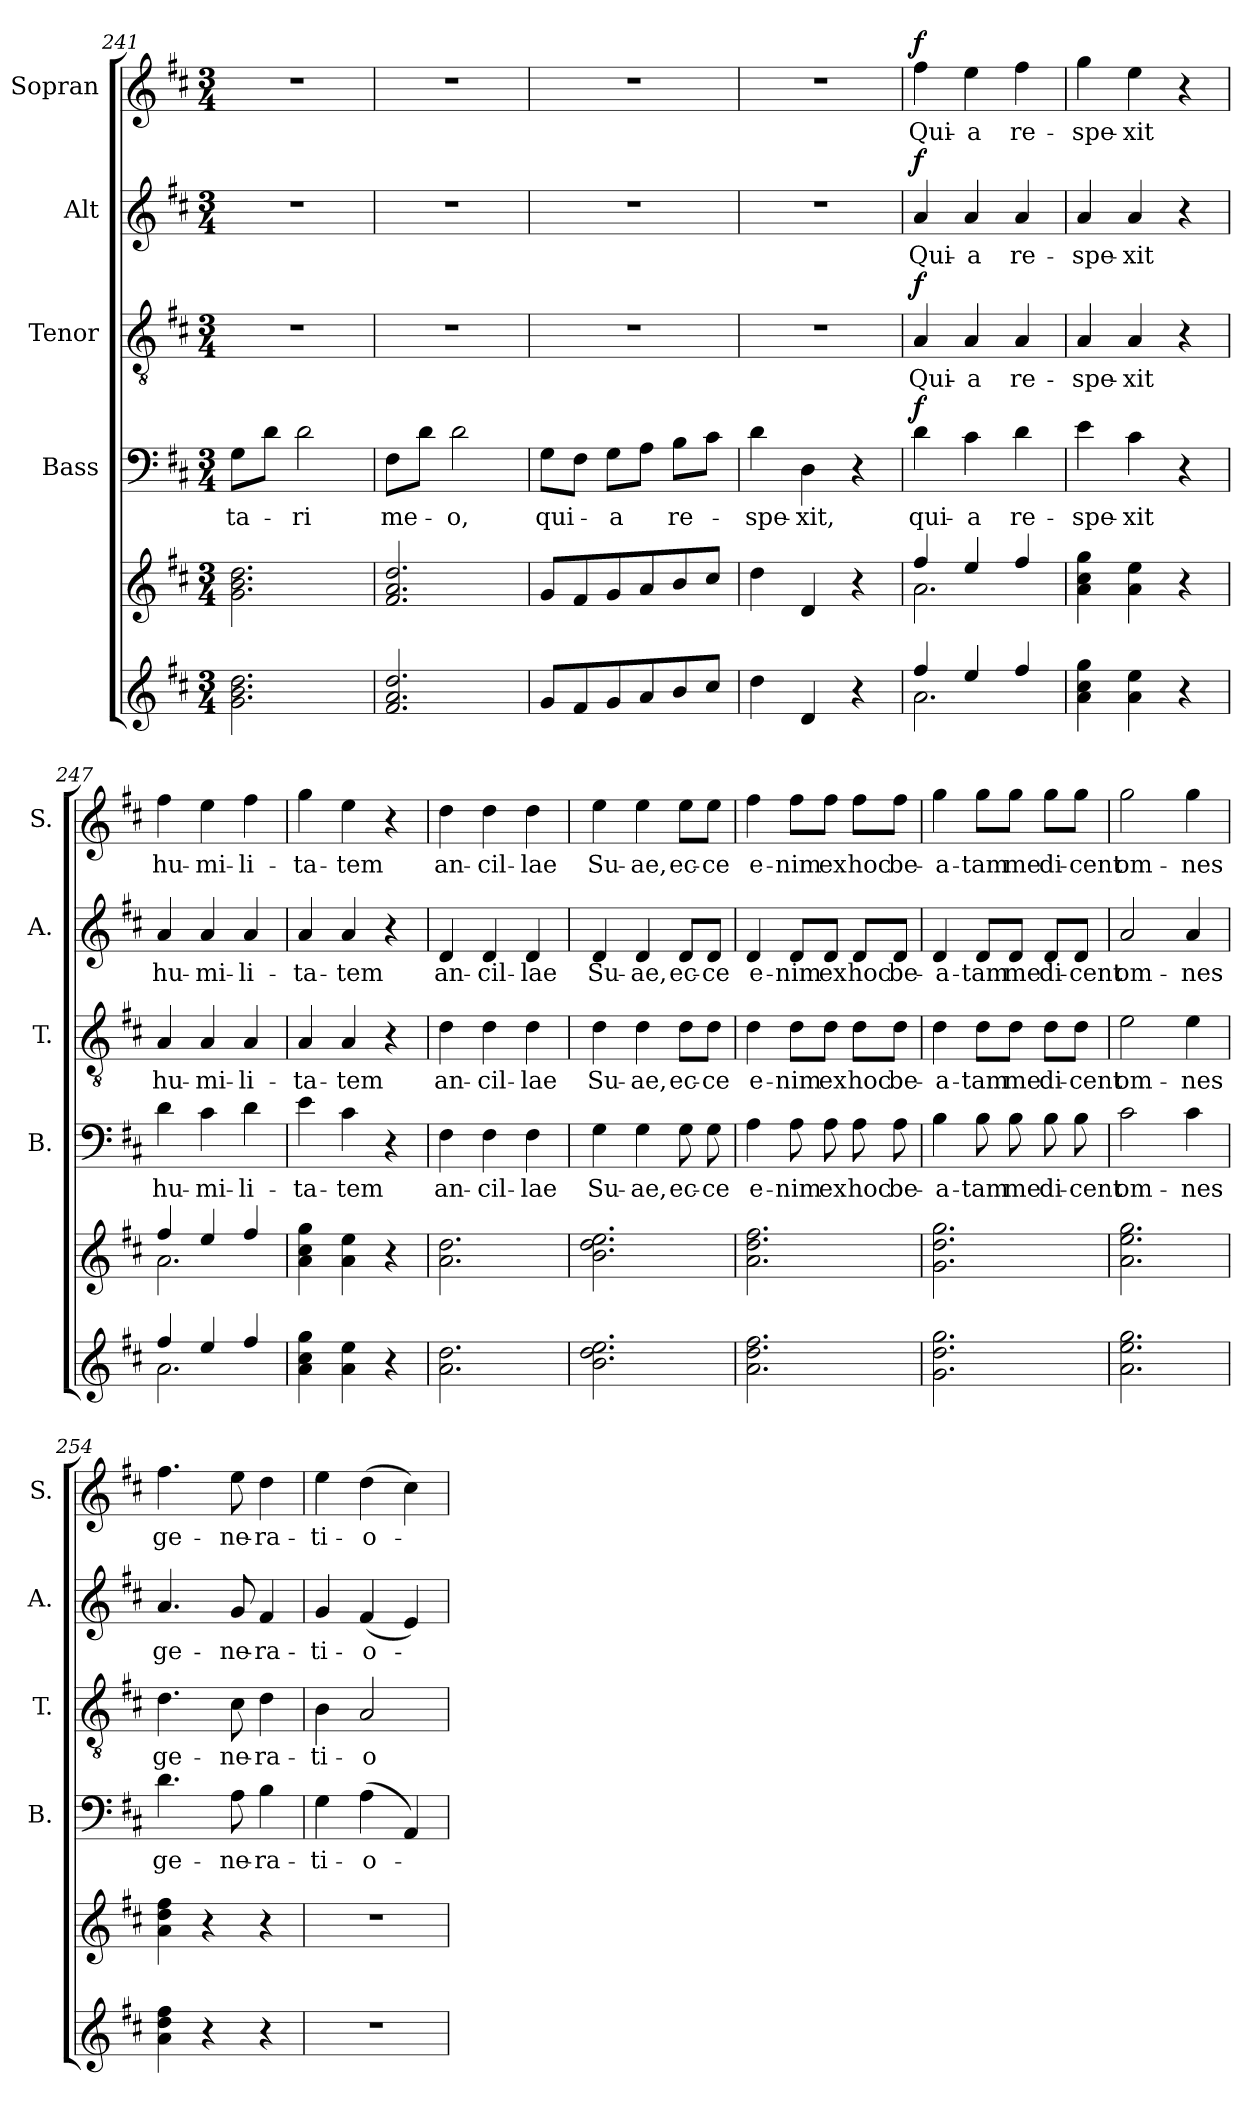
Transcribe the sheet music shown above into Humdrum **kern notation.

**kern	**kern	**kern	**text	**dynam	**kern	**text	**dynam	**kern	**text	**dynam	**kern	**text	**dynam
*part6	*part5	*part4	*part4	*part4	*part3	*part3	*part3	*part2	*part2	*part2	*part1	*part1	*part1
*staff6	*staff5	*staff4	*staff4	*staff4	*staff3	*staff3	*staff3	*staff2	*staff2	*staff2	*staff1	*staff1	*staff1
*	*	*I"Bass	*	*	*I"Tenor	*	*	*I"Alt	*	*	*I"Sopran	*	*
*	*	*I'B.	*	*	*I'T.	*	*	*I'A.	*	*	*I'S.	*	*
*clefG2	*clefG2	*clefF4	*	*	*clefGv2	*	*	*clefG2	*	*	*clefG2	*	*
*k[f#c#]	*k[f#c#]	*k[f#c#]	*	*	*k[f#c#]	*	*	*k[f#c#]	*	*	*k[f#c#]	*	*
*D:	*D:	*D:	*	*	*D:	*	*	*D:	*	*	*D:	*	*
*M3/4	*M3/4	*M3/4	*	*	*M3/4	*	*	*M3/4	*	*	*M3/4	*	*
=241	=241	=241	=241	=241	=241	=241	=241	=241	=241	=241	=241	=241	=241
!	!	!	!LO:LY:b	!	!	!	!	!	!	!	!	!	!
2.g\ 2.b\ 2.dd\	2.g\ 2.b\ 2.dd\	8G\L	-ta-	.	2.r	.	.	2.r	.	.	2.r	.	.
.	.	8d\J	.	.	.	.	.	.	.	.	.	.	.
!	!	!	!LO:LY:b	!	!	!	!	!	!	!	!	!	!
.	.	2d\	-ri	.	.	.	.	.	.	.	.	.	.
=242	=242	=242	=242	=242	=242	=242	=242	=242	=242	=242	=242	=242	=242
!	!	!	!LO:LY:b	!	!	!	!	!	!	!	!	!	!
2.f#/ 2.a/ 2.dd/	2.f#/ 2.a/ 2.dd/	8F#\L	me-	.	2.r	.	.	2.r	.	.	2.r	.	.
.	.	8d\J	.	.	.	.	.	.	.	.	.	.	.
!	!	!	!LO:LY:b	!	!	!	!	!	!	!	!	!	!
.	.	2d\	-o,	.	.	.	.	.	.	.	.	.	.
!!LO:LB:g=z
=243	=243	=243	=243	=243	=243	=243	=243	=243	=243	=243	=243	=243	=243
!	!	!	!LO:LY:b	!	!	!	!	!	!	!	!	!	!
8g/L	8g/L	8G\L	qui-	.	2.r	.	.	2.r	.	.	2.r	.	.
8f#/	8f#/	8F#\J	.	.	.	.	.	.	.	.	.	.	.
!	!	!	!LO:LY:b	!	!	!	!	!	!	!	!	!	!
8g/	8g/	8G\L	-a	.	.	.	.	.	.	.	.	.	.
8a/	8a/	8A\J	.	.	.	.	.	.	.	.	.	.	.
!	!	!	!LO:LY:b	!	!	!	!	!	!	!	!	!	!
8b/	8b/	8B\L	re-	.	.	.	.	.	.	.	.	.	.
8cc#/J	8cc#/J	8c#\J	.	.	.	.	.	.	.	.	.	.	.
=244	=244	=244	=244	=244	=244	=244	=244	=244	=244	=244	=244	=244	=244
!	!	!	!LO:LY:b	!	!	!	!	!	!	!	!	!	!
4dd\	4dd\	4d\	-spe-	.	2.r	.	.	2.r	.	.	2.r	.	.
!	!	!	!LO:LY:b	!	!	!	!	!	!	!	!	!	!
4d/	4d/	4D\	-xit,	.	.	.	.	.	.	.	.	.	.
4r	4r	4r	.	.	.	.	.	.	.	.	.	.	.
=245	=245	=245	=245	=245	=245	=245	=245	=245	=245	=245	=245	=245	=245
*^	*^	*	*	*	*	*	*	*	*	*	*	*	*
!	!	!	!	!	!LO:LY:b	!LO:DY:a	!	!LO:LY:b	!LO:DY:a	!	!LO:LY:b	!LO:DY:a	!	!LO:LY:b	!LO:DY:a
4ff#/	2.a\	4ff#/	2.a\	4d\	qui-	f	4A/	Qui-	f	4a/	Qui-	f	4ff#\	Qui-	f
!	!	!	!	!	!LO:LY:b	!	!	!LO:LY:b	!	!	!LO:LY:b	!	!	!LO:LY:b	!
4ee/	.	4ee/	.	4c#\	-a	.	4A/	-a	.	4a/	-a	.	4ee\	-a	.
!	!	!	!	!	!LO:LY:b	!	!	!LO:LY:b	!	!	!LO:LY:b	!	!	!LO:LY:b	!
4ff#/	.	4ff#/	.	4d\	re-	.	4A/	re-	.	4a/	re-	.	4ff#\	re-	.
*v	*v	*	*	*	*	*	*	*	*	*	*	*	*	*	*
*	*v	*v	*	*	*	*	*	*	*	*	*	*	*	*
=246	=246	=246	=246	=246	=246	=246	=246	=246	=246	=246	=246	=246	=246
!	!	!	!LO:LY:b	!	!	!LO:LY:b	!	!	!LO:LY:b	!	!	!LO:LY:b	!
4a\ 4cc#\ 4gg\	4a\ 4cc#\ 4gg\	4e\	-spe-	.	4A/	-spe-	.	4a/	-spe-	.	4gg\	-spe-	.
!	!	!	!LO:LY:b	!	!	!LO:LY:b	!	!	!LO:LY:b	!	!	!LO:LY:b	!
4a\ 4ee\	4a\ 4ee\	4c#\	-xit	.	4A/	-xit	.	4a/	-xit	.	4ee\	-xit	.
4r	4r	4r	.	.	4r	.	.	4r	.	.	4r	.	.
=247	=247	=247	=247	=247	=247	=247	=247	=247	=247	=247	=247	=247	=247
*^	*^	*	*	*	*	*	*	*	*	*	*	*	*
!	!	!	!	!	!LO:LY:b	!	!	!LO:LY:b	!	!	!LO:LY:b	!	!	!LO:LY:b	!
4ff#/	2.a\	4ff#/	2.a\	4d\	hu-	.	4A/	hu-	.	4a/	hu-	.	4ff#\	hu-	.
!	!	!	!	!	!LO:LY:b	!	!	!LO:LY:b	!	!	!LO:LY:b	!	!	!LO:LY:b	!
4ee/	.	4ee/	.	4c#\	-mi-	.	4A/	-mi-	.	4a/	-mi-	.	4ee\	-mi-	.
!	!	!	!	!	!LO:LY:b	!	!	!LO:LY:b	!	!	!LO:LY:b	!	!	!LO:LY:b	!
4ff#/	.	4ff#/	.	4d\	-li-	.	4A/	-li-	.	4a/	-li-	.	4ff#\	-li-	.
*v	*v	*	*	*	*	*	*	*	*	*	*	*	*	*	*
*	*v	*v	*	*	*	*	*	*	*	*	*	*	*	*
!!LO:PB:g=z
=248	=248	=248	=248	=248	=248	=248	=248	=248	=248	=248	=248	=248	=248
!	!	!	!LO:LY:b	!	!	!LO:LY:b	!	!	!LO:LY:b	!	!	!LO:LY:b	!
4a\ 4cc#\ 4gg\	4a\ 4cc#\ 4gg\	4e\	-ta-	.	4A/	-ta-	.	4a/	-ta-	.	4gg\	-ta-	.
!	!	!	!LO:LY:b	!	!	!LO:LY:b	!	!	!LO:LY:b	!	!	!LO:LY:b	!
4a\ 4ee\	4a\ 4ee\	4c#\	-tem	.	4A/	-tem	.	4a/	-tem	.	4ee\	-tem	.
4r	4r	4r	.	.	4r	.	.	4r	.	.	4r	.	.
=249	=249	=249	=249	=249	=249	=249	=249	=249	=249	=249	=249	=249	=249
!	!	!	!LO:LY:b	!	!	!LO:LY:b	!	!	!LO:LY:b	!	!	!LO:LY:b	!
2.a\ 2.dd\	2.a\ 2.dd\	4F#\	an-	.	4d\	an-	.	4d/	an-	.	4dd\	an-	.
!	!	!	!LO:LY:b	!	!	!LO:LY:b	!	!	!LO:LY:b	!	!	!LO:LY:b	!
.	.	4F#\	-cil-	.	4d\	-cil-	.	4d/	-cil-	.	4dd\	-cil-	.
!	!	!	!LO:LY:b	!	!	!LO:LY:b	!	!	!LO:LY:b	!	!	!LO:LY:b	!
.	.	4F#\	-lae	.	4d\	-lae	.	4d/	-lae	.	4dd\	-lae	.
=250	=250	=250	=250	=250	=250	=250	=250	=250	=250	=250	=250	=250	=250
!	!	!	!LO:LY:b	!	!	!LO:LY:b	!	!	!LO:LY:b	!	!	!LO:LY:b	!
2.b\ 2.dd\ 2.ee\	2.b\ 2.dd\ 2.ee\	4G\	Su-	.	4d\	Su-	.	4d/	Su-	.	4ee\	Su-	.
!	!	!	!LO:LY:b	!	!	!LO:LY:b	!	!	!LO:LY:b	!	!	!LO:LY:b	!
.	.	4G\	-ae,	.	4d\	-ae,	.	4d/	-ae,	.	4ee\	-ae,	.
!	!	!	!LO:LY:b	!	!	!LO:LY:b	!	!	!LO:LY:b	!	!	!LO:LY:b	!
.	.	8G\	ec-	.	8d\L	ec-	.	8d/L	ec-	.	8ee\L	ec-	.
!	!	!	!LO:LY:b	!	!	!LO:LY:b	!	!	!LO:LY:b	!	!	!LO:LY:b	!
.	.	8G\	-ce	.	8d\J	-ce	.	8d/J	-ce	.	8ee\J	-ce	.
=251	=251	=251	=251	=251	=251	=251	=251	=251	=251	=251	=251	=251	=251
!	!	!	!LO:LY:b	!	!	!LO:LY:b	!	!	!LO:LY:b	!	!	!LO:LY:b	!
2.a\ 2.dd\ 2.ff#\	2.a\ 2.dd\ 2.ff#\	4A\	e-	.	4d\	e-	.	4d/	e-	.	4ff#\	e-	.
!	!	!	!LO:LY:b	!	!	!LO:LY:b	!	!	!LO:LY:b	!	!	!LO:LY:b	!
.	.	8A\	-nim	.	8d\L	-nim	.	8d/L	-nim	.	8ff#\L	-nim	.
!	!	!	!LO:LY:b	!	!	!LO:LY:b	!	!	!LO:LY:b	!	!	!LO:LY:b	!
.	.	8A\	ex	.	8d\J	ex	.	8d/J	ex	.	8ff#\J	ex	.
!	!	!	!LO:LY:b	!	!	!LO:LY:b	!	!	!LO:LY:b	!	!	!LO:LY:b	!
.	.	8A\	hoc	.	8d\L	hoc	.	8d/L	hoc	.	8ff#\L	hoc	.
!	!	!	!LO:LY:b	!	!	!LO:LY:b	!	!	!LO:LY:b	!	!	!LO:LY:b	!
.	.	8A\	be-	.	8d\J	be-	.	8d/J	be-	.	8ff#\J	be-	.
=252	=252	=252	=252	=252	=252	=252	=252	=252	=252	=252	=252	=252	=252
!	!	!	!LO:LY:b	!	!	!LO:LY:b	!	!	!LO:LY:b	!	!	!LO:LY:b	!
2.g\ 2.dd\ 2.gg\	2.g\ 2.dd\ 2.gg\	4B\	-a-	.	4d\	-a-	.	4d/	-a-	.	4gg\	-a-	.
!	!	!	!LO:LY:b	!	!	!LO:LY:b	!	!	!LO:LY:b	!	!	!LO:LY:b	!
.	.	8B\	-tam	.	8d\L	-tam	.	8d/L	-tam	.	8gg\L	-tam	.
!	!	!	!LO:LY:b	!	!	!LO:LY:b	!	!	!LO:LY:b	!	!	!LO:LY:b	!
.	.	8B\	me	.	8d\J	me	.	8d/J	me	.	8gg\J	me	.
!	!	!	!LO:LY:b	!	!	!LO:LY:b	!	!	!LO:LY:b	!	!	!LO:LY:b	!
.	.	8B\	di-	.	8d\L	di-	.	8d/L	di-	.	8gg\L	di-	.
!	!	!	!LO:LY:b	!	!	!LO:LY:b	!	!	!LO:LY:b	!	!	!LO:LY:b	!
.	.	8B\	-cent	.	8d\J	-cent	.	8d/J	-cent	.	8gg\J	-cent	.
!!LO:LB:g=z
=253	=253	=253	=253	=253	=253	=253	=253	=253	=253	=253	=253	=253	=253
!	!	!	!LO:LY:b	!	!	!LO:LY:b	!	!	!LO:LY:b	!	!	!LO:LY:b	!
2.a\ 2.ee\ 2.gg\	2.a\ 2.ee\ 2.gg\	2c#\	om-	.	2e\	om-	.	2a/	om-	.	2gg\	om-	.
!	!	!	!LO:LY:b	!	!	!LO:LY:b	!	!	!LO:LY:b	!	!	!LO:LY:b	!
.	.	4c#\	-nes	.	4e\	-nes	.	4a/	-nes	.	4gg\	-nes	.
=254	=254	=254	=254	=254	=254	=254	=254	=254	=254	=254	=254	=254	=254
!	!	!	!LO:LY:b	!	!	!LO:LY:b	!	!	!LO:LY:b	!	!	!LO:LY:b	!
4a\ 4dd\ 4ff#\	4a\ 4dd\ 4ff#\	4.d\	ge-	.	4.d\	ge-	.	4.a/	ge-	.	4.ff#\	ge-	.
4r	4r	.	.	.	.	.	.	.	.	.	.	.	.
!	!	!	!LO:LY:b	!	!	!LO:LY:b	!	!	!LO:LY:b	!	!	!LO:LY:b	!
.	.	8A\	-ne-	.	8c#\	-ne-	.	8g/	-ne-	.	8ee\	-ne-	.
!	!	!	!LO:LY:b	!	!	!LO:LY:b	!	!	!LO:LY:b	!	!	!LO:LY:b	!
4r	4r	4B\	-ra-	.	4d\	-ra-	.	4f#/	-ra-	.	4dd\	-ra-	.
=255	=255	=255	=255	=255	=255	=255	=255	=255	=255	=255	=255	=255	=255
!	!	!	!LO:LY:b	!	!	!LO:LY:b	!	!	!LO:LY:b	!	!	!LO:LY:b	!
2.r	2.r	4G\	-ti-	.	4B\	-ti-	.	4g/	-ti-	.	4ee\	-ti-	.
!	!	!	!LO:LY:b	!	!	!LO:LY:b	!	!	!LO:LY:b	!	!	!LO:LY:b	!
.	.	(>4A\	-o-	.	2A/	-o-	.	(<4f#/	-o-	.	(>4dd\	-o-	.
.	.	4AA/)	.	.	.	.	.	4e/)	.	.	4cc#\)	.	.
=	=	=	=	=	=	=	=	=	=	=	=	=	=
*-	*-	*-	*-	*-	*-	*-	*-	*-	*-	*-	*-	*-	*-
